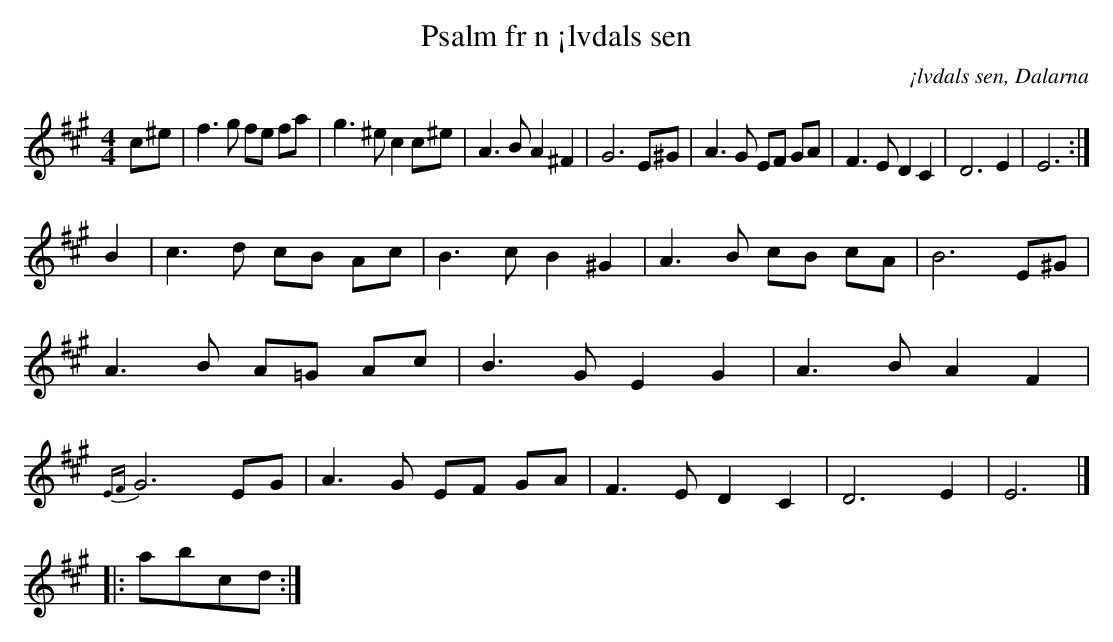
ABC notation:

X:1
T:Psalm fr n ¡lvdals sen
O:¡lvdals sen, Dalarna
M:4/4
L:1/8
K:A
c^e | f3 g f^ e fa | g3 ^e c2c^e | A3BA2^F2 | G6E^G | A3G EF GA | F3ED2C2 | D6E2 | E6 :|]
B2 | c3d cB Ac | B3cB2^G2 | A3B cB cA | B6E^G | A3B A=G Ac| B3G E2G2| A3BA2 F2| {EF}G6EG| A3G EF GA | F3ED2C2 | D6E2 | E6 |]
|: abcd :|
